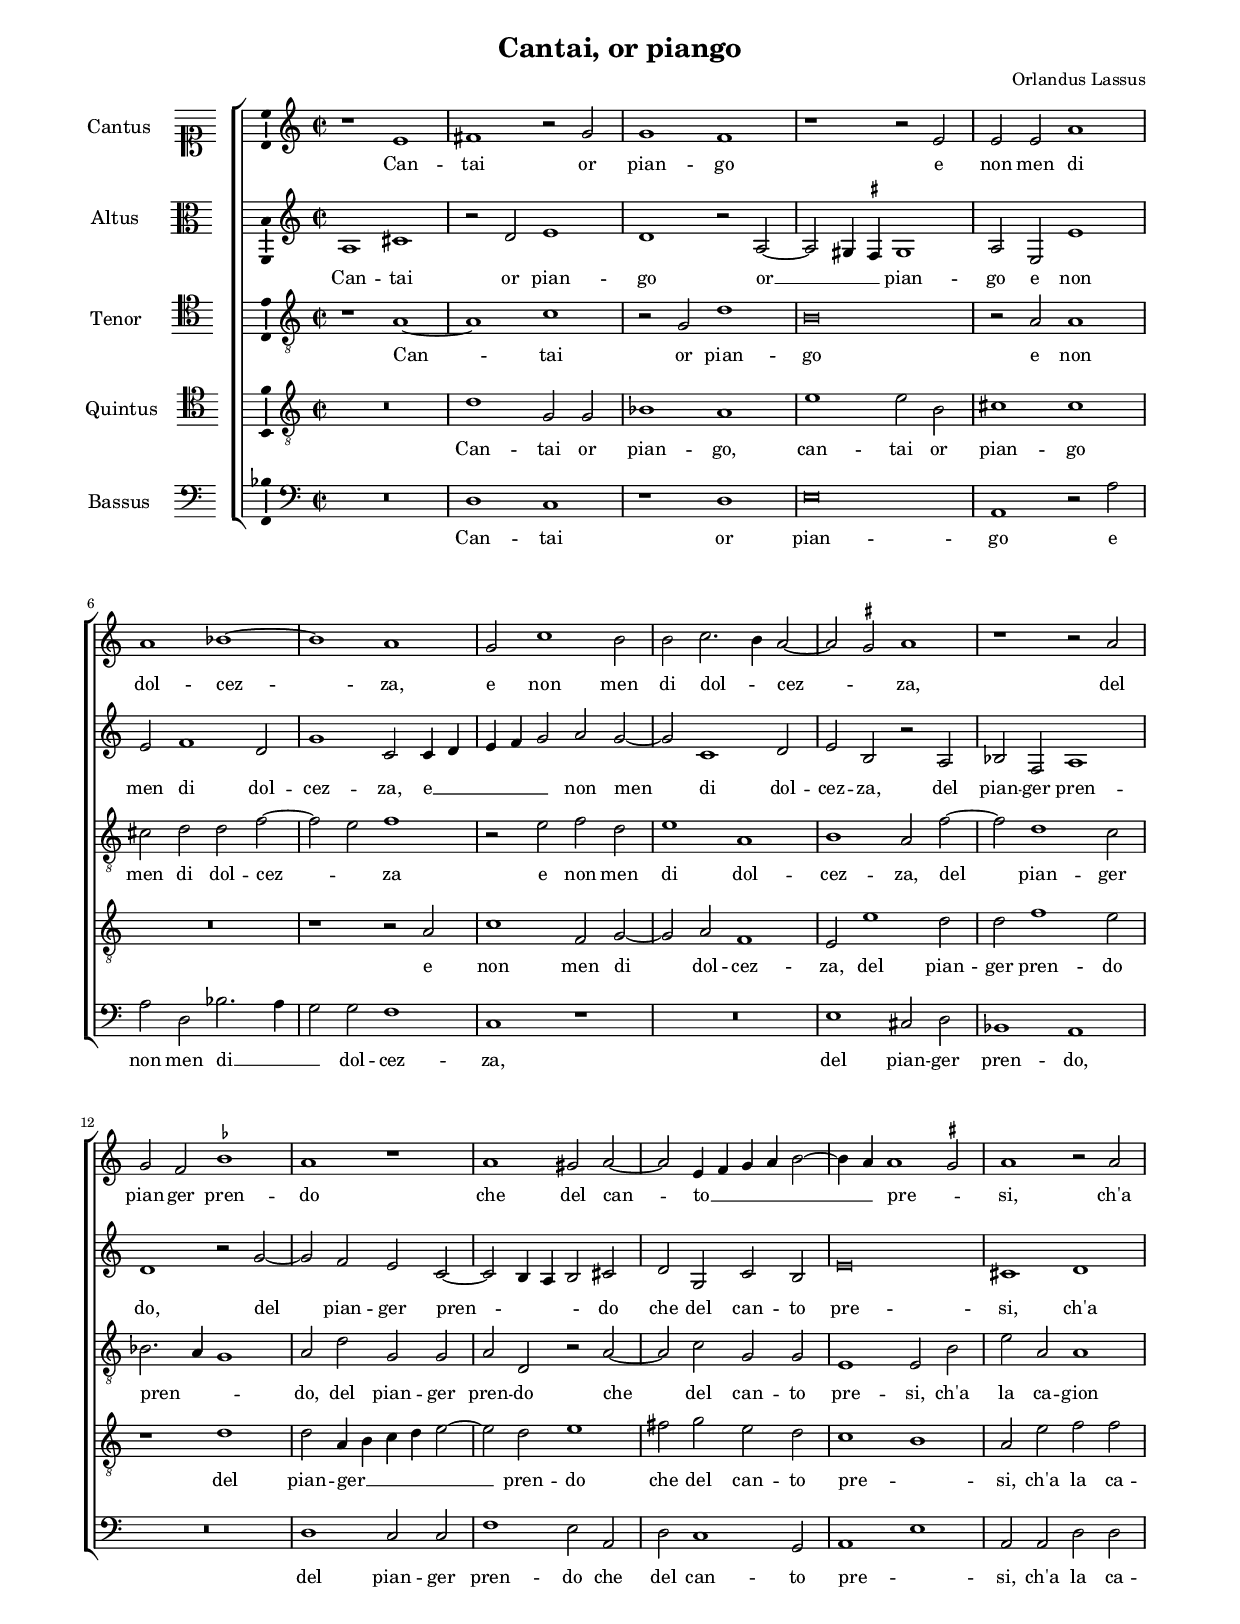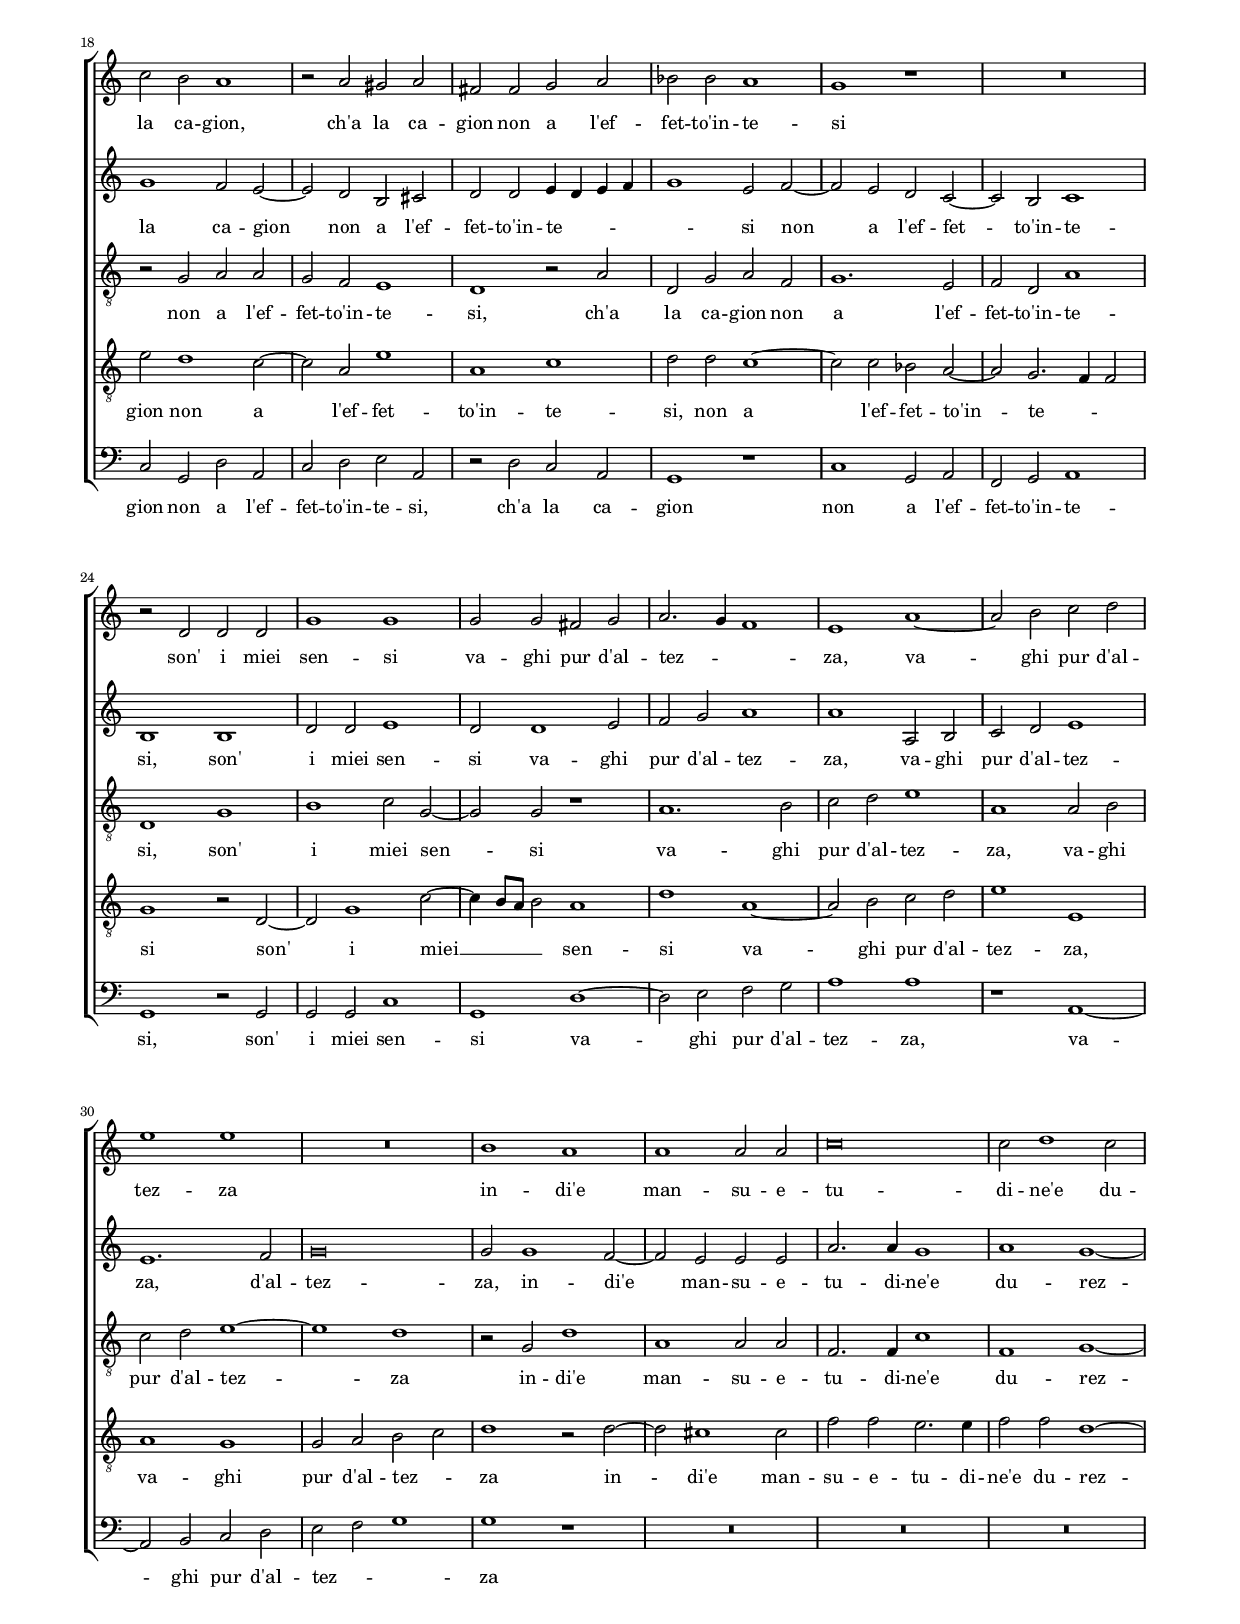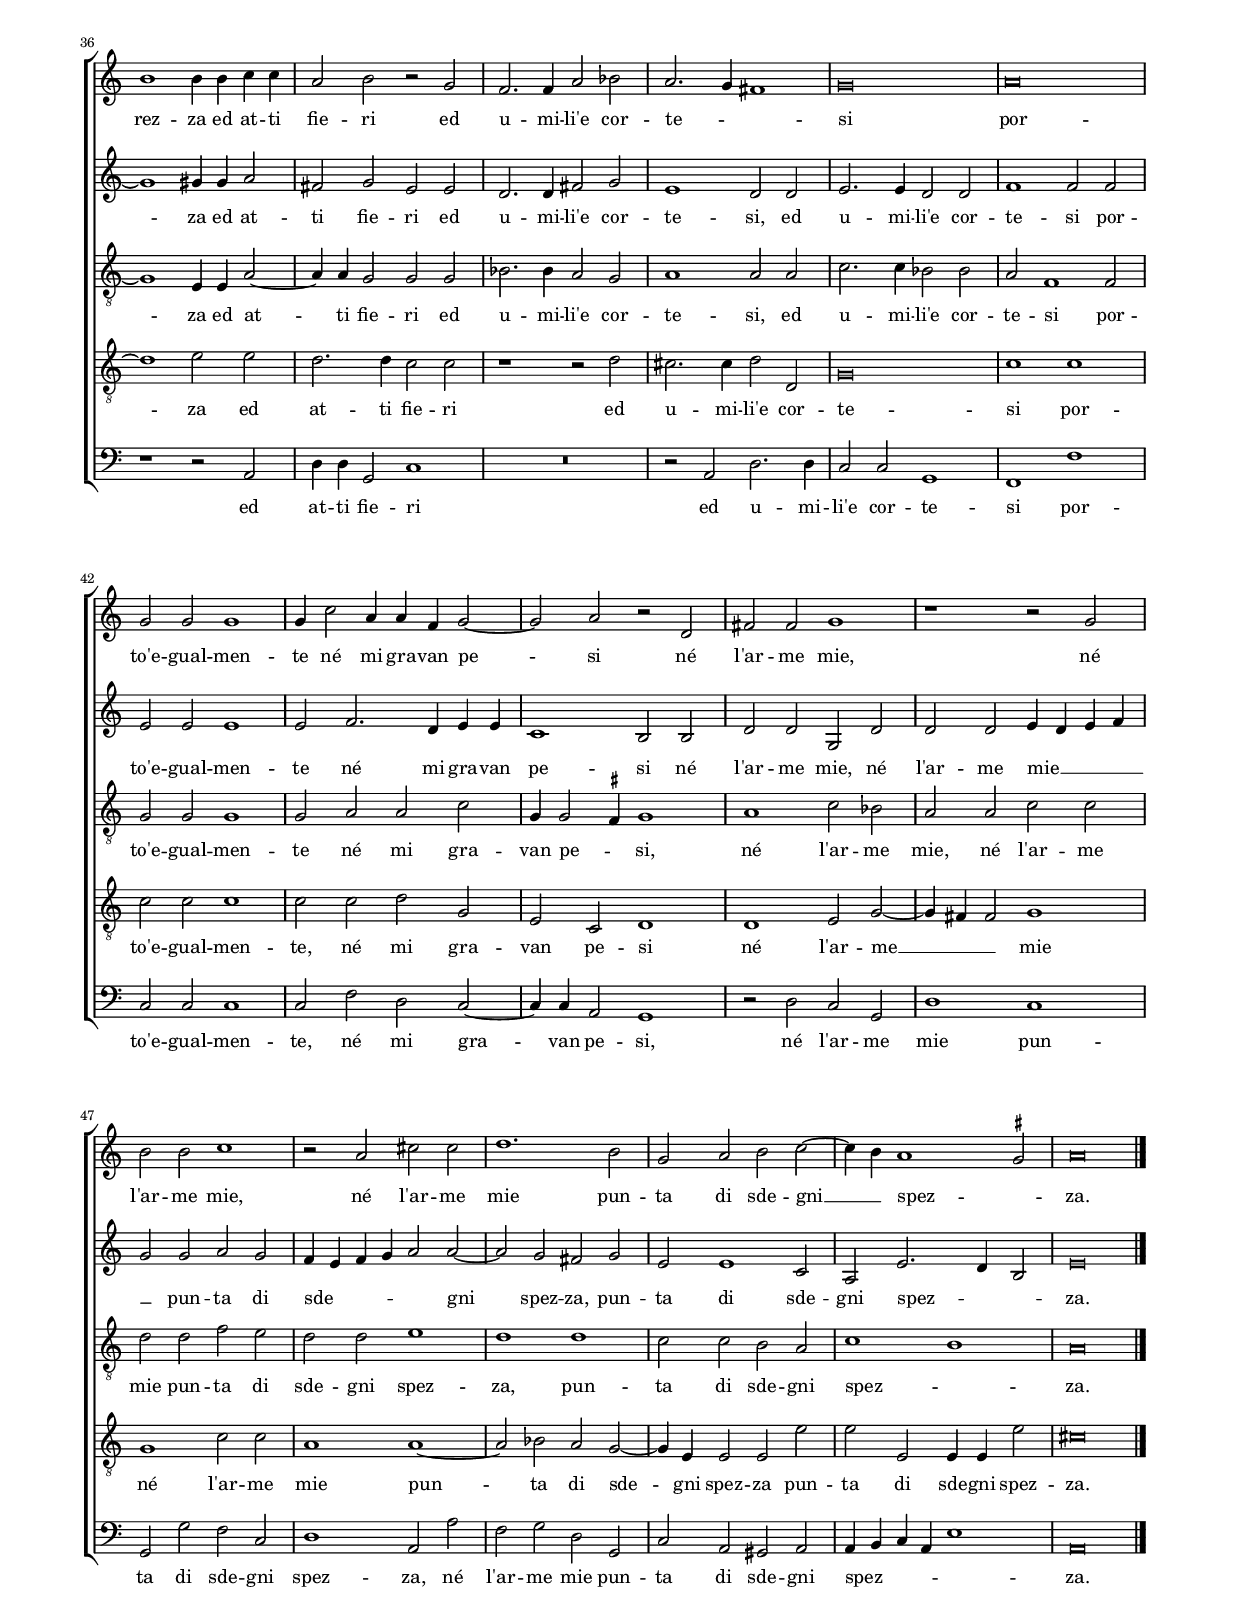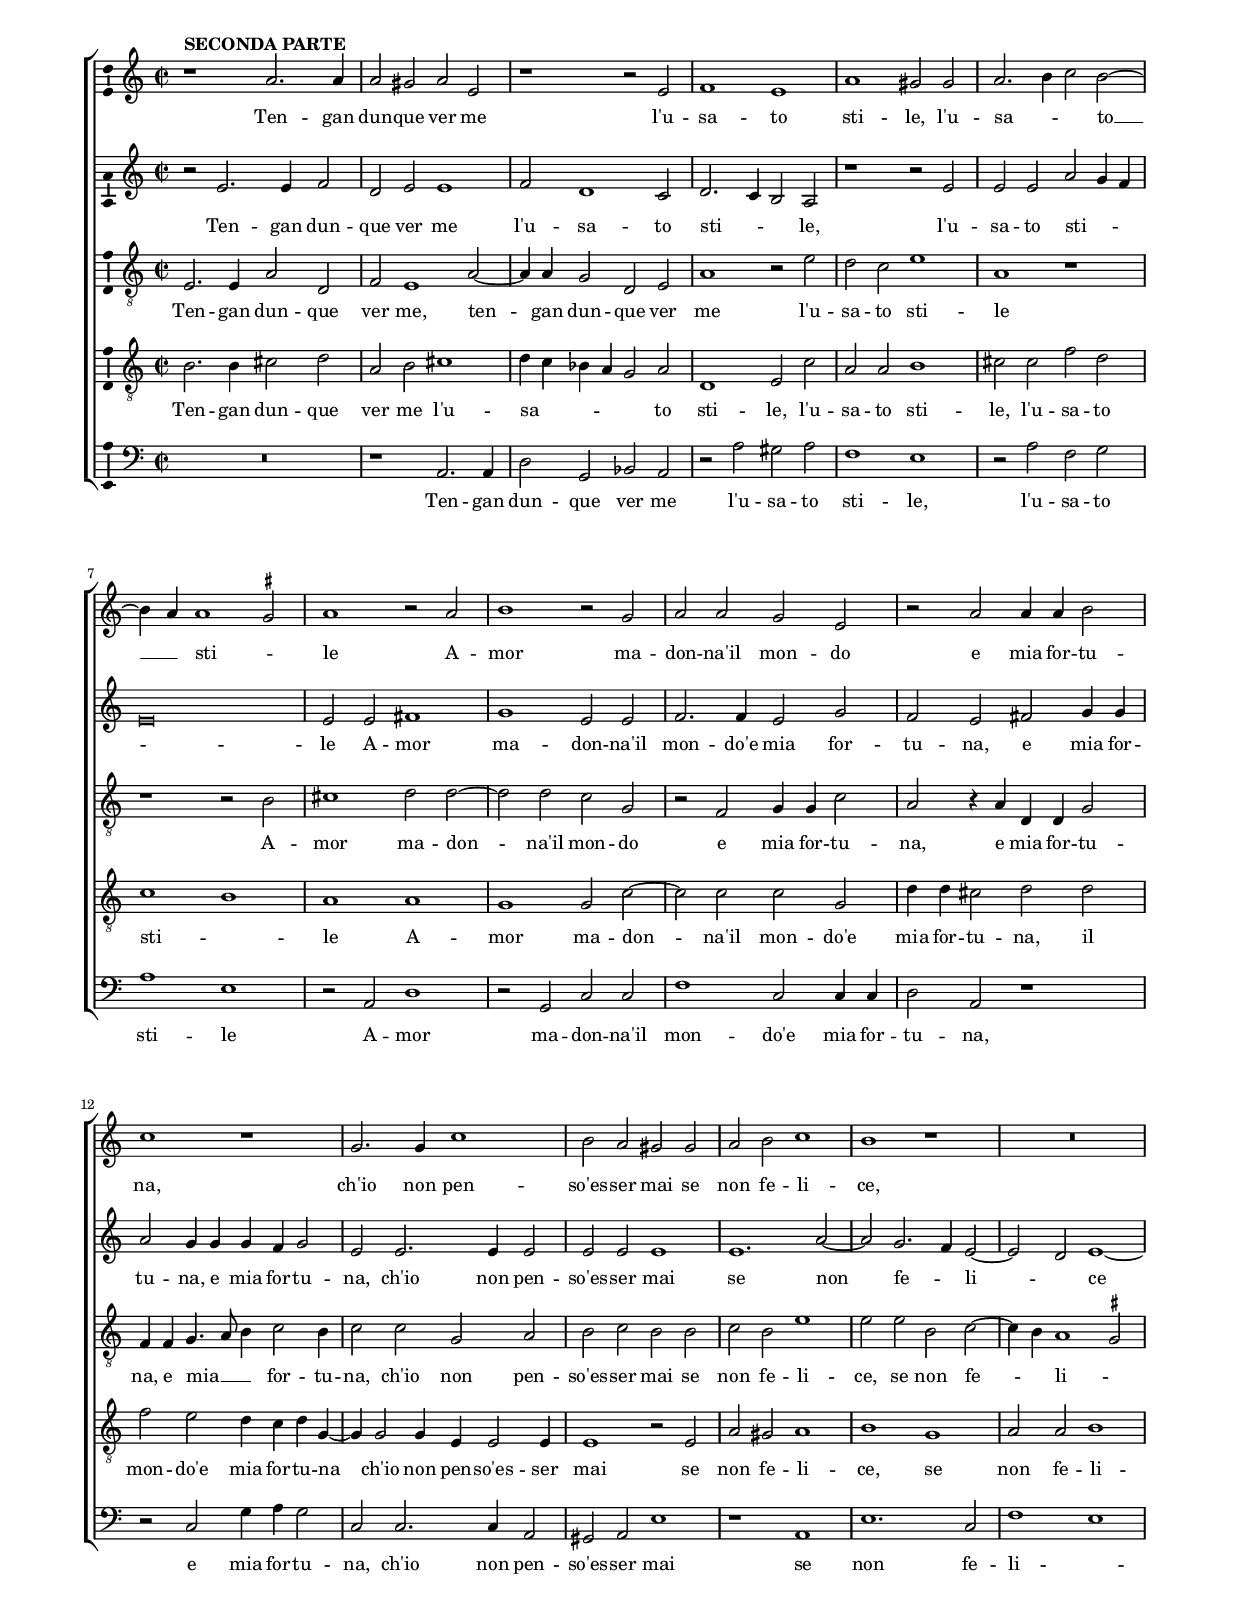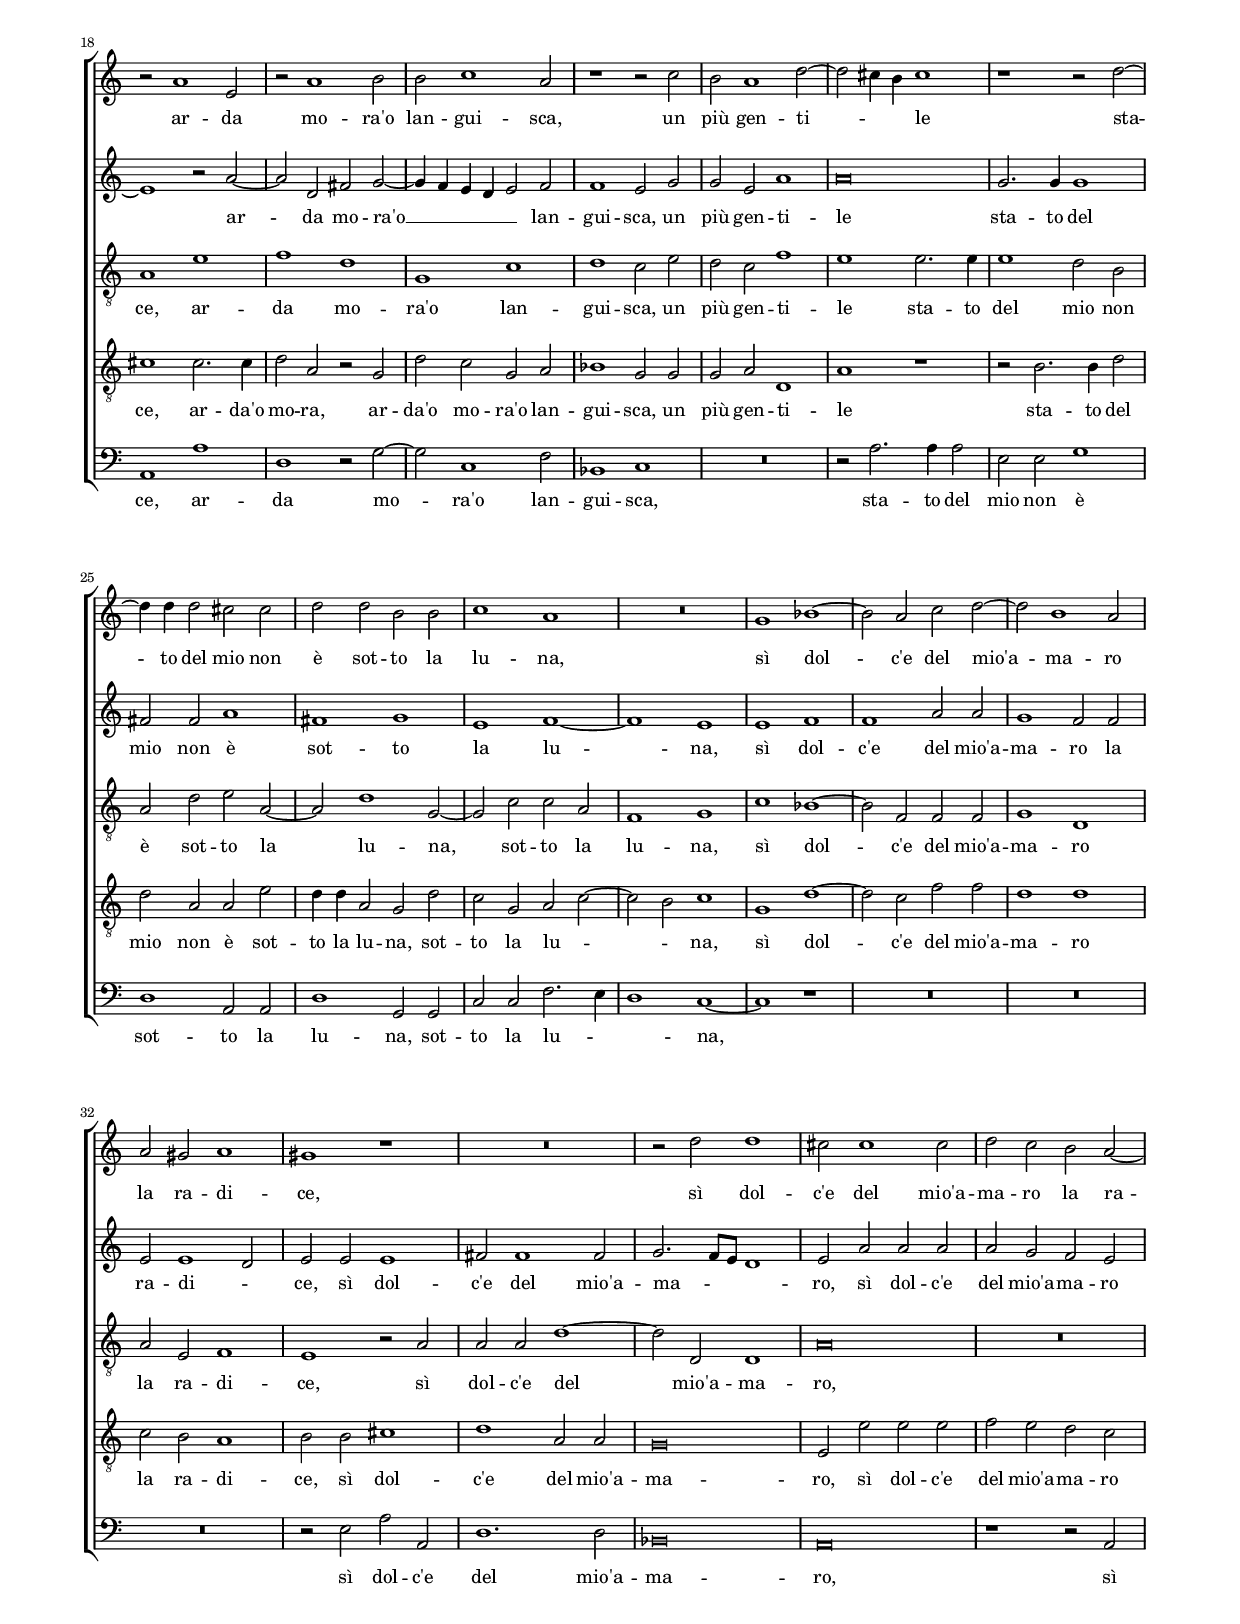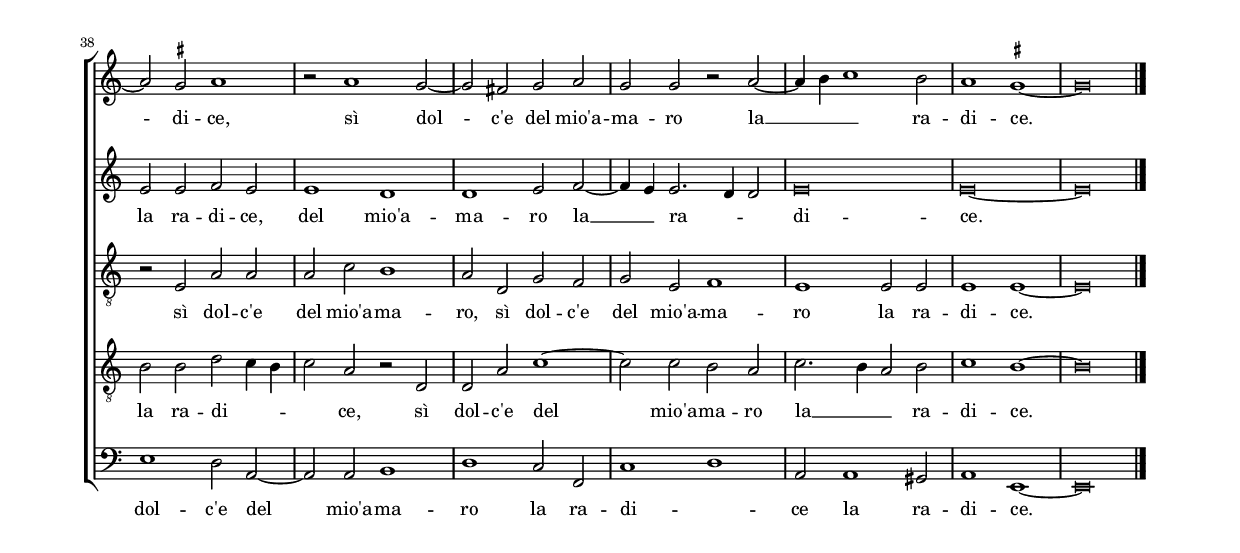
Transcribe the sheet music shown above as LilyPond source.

\header
{
  title="Cantai, or piango"
  composer="Orlandus Lassus"
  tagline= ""
}

\version "2.18.2"
\include "deutsch.ly"
#(set-global-staff-size 15)
% #(set-default-paper-size "letter")
#(ly:set-option 'point-and-click #f)

	
	ficta = { \once \set suggestAccidentals = ##t }
	
	forget = #(define-music-function (parser location music) (ly:music?) #{
		\accidentalStyle forget
		$music
		\accidentalStyle default
		#})
	
	m = \melisma
	me = \melismaEnd


\paper
	{
	top-margin = 1.6 \cm
	bottom-margin = 1.6 \cm
	left-margin = 1.6 \cm
	right-margin = 1.6 \cm
	ragged-bottom = ##f
	ragged-last-bottom = ##t
	print-page-number = ##f
	score-system-spacing = #'((basic-distance . 18) (minimum-distance . 14) (padding . 6) (strechability . 150))
	system-system-spacing = #'((basic-distance . 18) (minimum-distance . 14) (padding . 6) (strechability . 150))
	scoreTitleMarkup = \markup { \fill-line  { \null \fontsize #2 \bold \fromproperty #'header:piece \fromproperty #'header:opus } }
%	systems-per-page = 3
    page-count = 6
%	min-systems-per-page = 3
	}

global = {
	\key c \major
	\time 2/2 \set Score.measureLength = #(ly:make-moment 2/1)
	\skip 1*104 \bar "|." \pageBreak
	}
	

incipitcantus = \markup { \score {
	{
	\set Staff.instrumentName = \markup { \fontsize #1 "Cantus" }
	\key c \major
	\clef soprano
	s4 \bar ""
	}
	\layout  {
	raggedright = ##t
	indent = 1.8 \cm
	line-width = 2.5 \cm
	\context { \Staff \remove Time_signature_engraver }
	\override Staff.Clef.Y-extent = #'(0 . 0)
	}} \hspace #1 }
      
      
incipitaltus = \markup { \score {
	{
	\set Staff.instrumentName = \markup { \fontsize #1 "Altus" }
	\key c \major
	\clef alto
	s4 \bar ""
	}
	\layout  {
	raggedright = ##t
	indent = 1.8 \cm
	line-width = 2.5 \cm
	\context { \Staff \remove Time_signature_engraver }
	\override Staff.Clef.Y-extent = #'(0 . 0)
	}} \hspace #1 }


incipittenor = \markup { \score {
	{
	\set Staff.instrumentName = \markup { \fontsize #1 "Tenor" }
	\key c \major
	\clef tenor
	s4 \bar ""
	}
	\layout  {
	raggedright = ##t
	indent = 1.8 \cm
	line-width = 2.5 \cm
	\context { \Staff \remove Time_signature_engraver }
	\override Staff.Clef.Y-extent = #'(0 . 0)
	}} \hspace #1 }
      
      
incipitquintus = \markup { \score {
	{
	\set Staff.instrumentName = \markup { \fontsize #1 "Quintus" }
	\key c \major
	\clef tenor
	s4 \bar ""
	}
	\layout  {
	raggedright = ##t
	indent = 1.8 \cm
	line-width = 2.5 \cm
	\context { \Staff \remove Time_signature_engraver }
	\override Staff.Clef.Y-extent = #'(0 . 0)
	}} \hspace #1 }
      
      
incipitbassus = \markup { \score {
	{
	\set Staff.instrumentName = \markup { \fontsize #1 "Bassus" }
	\key c \major
	\clef bass
	s4 \bar ""
	}
	\layout  {
	raggedright = ##t
	indent = 1.8 \cm
	line-width = 2.5 \cm
	\context { \Staff \remove Time_signature_engraver }
	\override Staff.Clef.Y-extent = #'(0 . 0)
	}} \hspace #1 }


cantus =  \relative c''
	{
	r1 e,
	fis1 r2 g
	g1 f
	r1 r2 e
%5
	e2 e a1 |
	a1 b~
	b1 a
	g2 c1 h2
	h2 c2. h4 a2~ \noPageBreak
%10
	a2 \ficta gis a1 | \noPageBreak
	r1 r2 a \noPageBreak
	g2 f \ficta b1 \noPageBreak
	a1 r \noPageBreak
	a1 gis2 a2~
%15
	a2 e4 f g a h2~ |
	h4 a a1 \ficta gis2
	a1 r2 a
	c2 h a1
	r2 a gis a
%20
	fis2 fis g a |
	b2 b a1
	g1 r
	R\breve
	r2 d d d
%25
	g1 g |
	g2 g fis g
	a2. g4 f1
	e1 a~
	a2 h c d
%30
	e1 e |
	R\breve
	h1 a
	a1 a2 a
	c\breve
%35
	c2 d1 c2 |
	h1 h4 h c c
	a2 h r g
	f2. f4 a2 b
	a2. g4 fis1
%40
	g\breve |
	a\breve
	g2 g g1
	g4 c2 a4 a f g2~
	g2 a r d,
%45
	fis2 fis g1 |
	r1 r2 g
	h2 h c1
	r2 a cis cis
	d1. h2
%50
	g2 a h c~ |
	c4 h a1 \ficta gis2
	a\breve |
	}


altus =  \relative c'
    {
	a1 cis
	r2 d e1
	d1 r2 a~
	a2 gis4 \ficta fis gis1
%5
	a2 e e'1 |
	e2 f1 d2
	g1 c,2 c4 d
	e4 f g2 a g2~
	g2 c,1 d2
%10
	e2 h r a |
	b2 f a1
	d1 r2 g~
	g2 f e2 c~
	c2 h4 a h2 cis
%15
	d2 g, c h
	e\breve
	cis1 d
	g1 f2 e~
	e2 d h cis
%20
	d2 d e4 d e f |
	g1 e2 f~
	f2 e d c~
	c2 h c1
	h1 h
%25
	d2 d e1 |
	d2 d1 e2
	f2 g a1
	a1 a,2 h |
	c2 d e1
%30
	e1. f2 |
	g\breve
	g2 g1 f2~
	f2 e e e |
	a2. a4 g1
%35
	a g1~ |
	g1 gis4 gis a2
	fis2 g e e
	d2. d4 fis2 g |
	e1 d2 d
%40
	e2. e4 d2 d |
	f1 f2 f
	e2 e e1
	e2 f2. d4 e e |
	c1 h2 h
%45
	d2 d g, d' |
	d2 d e4 d e f 
	g2 g a g
	f4 e f g a2 a~
	a2 g fis g
%50
	e e1 c2 |
	a2 e'2. d4 h2 
	e\breve |
	}


tenor =  \relative c'
	{
	r1 a~
	a1 c
	r2 g d'1
	h\breve
%5
	r2 a a1 |
	cis2 d d f~
	f2 e f1
	r2 e f d
	e1 a,
%10
	h1 a2 f'~ |
	f2 d1 c2
	b2. a4 g1 
	a2 d g, g
	a2 d, r a'~
%15
	a2 c g g |
	e1 e2 h'
	e2 a, a1
	r2 g a a
	g2 f e1
%20
	d1 r2 a' |
	d,2 g a f
	g1. e2
	f2 d a'1
	d,1 g
%25
	h1 c2 g~ |
	g2 g r1
	a1. h2
	c2 d e1
	a,1 a2 h
%30
	c2 d e1~ |
	e1 d
	r2 g, d'1
	a1 a2 a
	f2. f4 c'1
%35
	f,1 g~ |
	g1 e4 e a2~
	a4 a g2 g g
	b2. b4 a2 g
	a1 a2 a
%40
	c2. c4 b2 b |
	a2 f1 f2
	g2 g g1
	g2 a a c
	g4 g2 \ficta fis4 g1
%45
	a1 c2 b |
	a2 a c c
	d2 d f e
	d2 d e1
	d1 d
%50
	c2 c h a |
	c1 h 
	a\breve |
	}


quintus  =  \relative c'
	{
	R\breve
	d1 g,2 g
	b1 a
	e'1 e2 h
%5
	cis1 cis |
	R\breve
	r1 r2 a
	c1 f,2 g~
	g2 a f1
%10
	e2 e'1 d2 |
	d2 f1 e2
	r1 d
	d2 a4 h c d e2~
	e2 d e1
%15
	fis2 g e d |
	c1 h 
	a2 e' f f
	e2 d1 c2~
	c2 a e'1
%20
	a,1 c |
	d2 d c1~
	c2 c b a~
	a2 g2. f4 f2 
	g1 r2 d~
%25
	d2 g1 c2~ |
	c4 h8 a h2 a1
	d1 a~
	a2 h c d
	e1 e,
%30
	a1 g |
	g2 a h c 
	d1 r2 d~
	d2 cis1 cis2
	f2 f e2. e4
%35
	f2 f d1~ |
	d1 e2 e
	d2. d4 c2 c
	r1 r2 d
	cis2. cis4 d2 d,
%40
	g\breve |
	c1 c
	c2 c c1
	c2 c d g,
	e2 c d1
%45
	d1 e2 g~ |
	g4 fis4 fis2 g1
	g1 c2 c
	a1 a~
	a2 b a g~
%50
	g4 e e2 e e' |
	e2 e, e4 e e'2
	cis\breve |
	}


bassus  =  \relative c
	{
	R\breve
	d1 c
	r1 d
	e\breve
%5
	a,1 r2 a' |
	a2 d, b'2. a4
	g2 g f1
	c1 r
	R\breve
%10
	e1 cis2 d |
	b1 a
	R\breve
	d1 c2 c
	f1 e2 a,
%15
	d2 c1 g2 |
	a1 e' 
	a,2 a d d
	c2 g d' a
	c2 d e a,
%20
	r2 d c a |
	g1 r
	c1 g2 a
	f2 g a1
	g1 r2 g
%25
	g2 g c1 |
	g1 d'~
	d2 e f g
	a1 a
	r1 a,~
%30
	a2 h c d |
	e2 f g1 
	g1 r
	R\breve
	R\breve
%35
	R\breve |
	r1 r2 a,
	d4 d g,2 c1
	R\breve
	r2 a d2. d4
%40
	c2 c g1 |
	f1 f'
	c2 c c1
	c2 f d c~
	c4 c a2 g1
%45
	r2 d' c g |
	d'1 c
	g2 g' f c
	d1 a2 a'
	f2 g d g,
%50
	c2 a gis a |
	a4 h c a e'1 
	a,\breve |
	}


lyricscantus = \lyricmode {
	Can -- tai or pian -- go e non men di dol -- cez -- za,
	e non men di dol -- _ cez -- _ za,
	del pian -- ger pren -- do che del can -- to __ _ _ _ _ _ pre -- _ si,
	ch'a la ca -- gion,
	ch'a la ca -- gion non a l'ef -- fet -- to'in -- te -- si
	son' i miei sen -- si va -- ghi pur d'al -- tez -- _ _ za,
	va -- ghi pur d'al -- tez -- za
	in -- di'e man -- su -- e -- tu -- di -- ne'e du -- rez -- za
	ed at -- ti fie -- ri ed u -- mi -- li'e cor -- te -- _ _ si
	por -- to'e -- gual -- men -- te né mi gra -- van pe -- si
	né l'ar -- me mie,
	né l'ar -- me mie,
	né l'ar -- me mie pun -- ta di sde -- gni __ _ spez -- _ za.
	}


lyricsaltus = \lyricmode {
	Can -- tai or pian -- go
	or __ _ _ pian -- go e non men di dol -- cez -- za,
	e __ _ _ _ _ non men di dol -- cez -- za,
	del pian -- ger pren -- do,
	del pian -- ger pren -- _ _ _ do che del can -- to pre -- si,
	ch'a la ca -- gion non a l'ef -- fet -- to'in -- te -- _ _ _ _ si
	non a l'ef -- fet -- to'in -- te -- si,
	son' i miei sen -- si va -- ghi pur d'al -- tez -- za,
	va -- ghi pur d'al -- tez -- za,
	d'al -- tez -- za,
	in -- di'e man -- su -- e -- tu -- di -- ne'e du -- rez -- za
	ed at -- ti fie -- ri ed u -- mi -- li'e cor -- te -- si,
	ed u -- mi -- li'e cor -- te -- si
	por -- to'e -- gual -- men -- te né mi gra -- van pe -- si
	né l'ar -- me mie,
	né l'ar -- me mie __ _ _ _ _ pun -- ta di sde -- _ _ _ _ gni spez -- za,
	pun -- ta di sde -- gni spez -- _ _ za.
	}


lyricstenor = \lyricmode {
	Can -- tai or pian -- go e non men di dol -- cez -- _ za
	e non men di dol -- cez -- za,
	del pian -- ger pren -- _ _ do,
	del pian -- ger pren -- do che del can -- to pre -- si,
	ch'a la ca -- gion non a l'ef -- fet -- to'in -- te -- si,
	ch'a la ca -- gion non a l'ef -- fet -- to'in -- te -- si,
	son' i miei sen -- si va -- ghi pur d'al -- tez -- za,
	va -- ghi pur d'al -- tez -- za
	in -- di'e man -- su -- e -- tu -- di -- ne'e du -- rez -- za
	ed at -- ti fie -- ri ed u -- mi -- li'e cor -- te -- si,
	ed u -- mi -- li'e cor -- te -- si
	por -- to'e -- gual -- men -- te né mi gra -- van pe -- _ si,
	né l'ar -- me mie,
	né l'ar -- me mie pun -- ta di sde -- gni spez -- za,
	pun -- ta di sde -- gni spez -- _ za.
	}


lyricsquintus = \lyricmode {
	Can -- tai or pian -- go,
	can -- tai or pian -- go e non men di dol -- cez -- za,
	del pian -- ger pren -- do
	del pian -- ger __ _ _ _ _ pren -- do che del can -- to pre -- _ si,
	ch'a la ca -- gion non a l'ef -- fet -- to'in -- te -- si,
	non a l'ef -- fet -- to'in -- te -- _ _ si
	son' i miei __ _ _ _ sen -- si va -- ghi pur d'al -- tez -- za,
	va -- ghi pur d'al -- tez -- _ za
	in -- di'e man -- su -- e -- tu -- di -- ne'e du -- rez -- za
	ed at -- ti fie -- ri ed u -- mi -- li'e cor -- te -- si
	por -- to'e -- gual -- men -- te, né mi gra -- van pe -- si
	né l'ar -- me __ _ _ mie
	né l'ar -- me mie pun -- ta di sde -- gni spez -- za
	pun -- ta di sde -- gni spez -- za.
	}


lyricsbassus = \lyricmode {
	Can -- tai or pian -- go e non men di __ _ _ dol -- cez -- za,
	del pian -- ger pren -- do,
	del pian -- ger pren -- do che del can -- to pre -- _ si,
	ch'a la ca -- gion non a l'ef -- fet -- to'in -- te -- si,
	ch'a la ca -- gion non a l'ef -- fet -- to'in -- te -- si,
	son' i miei sen -- si va -- ghi pur d'al -- tez -- za,
	va -- ghi pur d'al -- tez -- _ _ za
	ed at -- ti fie -- ri ed u -- mi -- li'e cor -- te -- si
	por -- to'e -- gual -- men -- te, né mi gra -- van pe -- si,
	né l'ar -- me mie pun -- ta di sde -- gni spez -- za,
	né l'ar -- me mie pun -- ta di sde -- gni spez -- _ _ _ _ za.
	}


\score
{  
  % \transpose {
	\new ChoirStaff \with { \override StaffGrouper.staff-staff-spacing.basic-distance = #12 }
	<<

	\new Staff << \global
	\new Voice="v1" {
		\set Staff.instrumentName=\incipitcantus
		\set Staff.midiInstrument = "reed organ"
		\clef violin
		\cantus }
	\new Lyrics \lyricsto "v1" {\lyricscantus }
	>>


	\new Staff << \global
	\new Voice="v2" {
		\set Staff.instrumentName=\incipitaltus
		\set Staff.midiInstrument = "reed organ"
		\clef violin 
		\altus}
	\new Lyrics \lyricsto "v2" {\lyricsaltus }
	>>


	\new Staff << \global
	\new Voice="v3" {
		\set Staff.instrumentName=\incipittenor
		\set Staff.midiInstrument = "reed organ"
		\clef "G_8"
		\tenor }
	\new Lyrics \lyricsto "v3" {\lyricstenor }
	>>


	\new Staff << \global
	\new Voice="v5" {
		\set Staff.instrumentName=\incipitquintus
		\set Staff.midiInstrument = "reed organ"
		\clef "G_8"
		\quintus}
	\new Lyrics \lyricsto "v5" {\lyricsquintus }
	>>


	\new Staff << \global
	\new Voice="v4" {
		\set Staff.instrumentName=\incipitbassus
		\set Staff.midiInstrument = "reed organ"
		\clef bass
		\bassus }
	\new Lyrics \lyricsto "v4" {\lyricsbassus}
	>>

	>>
	% } % transpose

	\layout
	{
	indent = 2.5 \cm
	\context { \Staff \override TimeSignature.break-visibility = #end-of-line-invisible }
	\context { \Lyrics \override VerticalAxisGroup.nonstaff-relatedstaff-spacing.padding = #1.3 }
    \context { \Staff \consists "Ambitus_engraver" }
%	\context { \Staff \override InstrumentName.X-offset = #'-25 }
	\context { \Score \override BarNumber.padding = #2 }
	\context { \Voice \override NoteHead.style = #'baroque }
	}

%	\header { piece = "PRIMA PARS" }

\midi
	{
    	\tempo 2 = 90
	}

}

%%%%%%%%%%%%%%%%%%%%  PARS SECUNDA


global = {
	\key c \major
	\time 2/2 \set Score.measureLength = #(ly:make-moment 2/1)
	\skip 1*88 \bar "|."
	}


cantus =  \relative c''
	{
	r1^\markup { \left-align \bold "SECONDA PARTE" } a2. a4
	a2 gis a e
	r1 r2 e
	f1 e
%5
	a1 gis2 gis |
	a2. h4 c2 h~
	h4 a a1 \ficta gis2 
	a1 r2 a
	h1 r2 g
%10
	a2 a g e |
	r2 a a4 a h2
	c1 r
	g2. g4 c1
	h2 a gis gis
%15
	a2 h c1 |
	h1 r
	R\breve
	r2 a1 e2
	r2 a1 h2
%20
	h2 c1 a2 |
	r1 r2 c
	h2 a1 d2~
	d2 cis4 h cis1
	r1 r2 d~
%25
	d4 d d2 cis cis |
	d2 d h h
	c1 a
	R\breve
	g1 b~
%30
	b2 a c d~ |
	d2 h1 a2
	a2 gis a1
	gis1 r
	R\breve
%35
	r2 d' d1 |
	cis2 cis1 cis2
	d2 c h a~
	a2 \ficta gis a1
	r2 a1 g2~
%40
	g2 fis g a |
	g2 g r a~
	a4 h c1 h2
	a1 \ficta gis~
	gis\breve |
	}


altus =  \relative c'
        {
	r2 e2. e4 f2
	d2 e e1
	f2 d1 c2
	d2. c4 h2 a
%5
	r1 r2 e' |
	e2 e a2 g4 f
	e\breve 
	e2 e fis1
	g1 e2 e
%10
	f2.f4 e2 g |
	f2 e fis g4 g
	a2 g4 g g f g2
	e2 e2. e4 e2
	e2 e e1
%15
	e1. a2~ |
	a2 g2. f4 e2~
	e2 d e1~
	e1 r2 a~
	a2 d, fis g~
%20
	g4 f e d e2 f |
	f1 e2 g
	g2 e a1
	a\breve
	g2. g4 g1
%25
	fis2 fis a1 |
	fis1 g
	e1 f~
	f1 e
	e1 f
%30
	f1 a2 a |
	g1 f2 f
	e2 e1 d2 
	e2 e e1
	fis2 fis1 fis2
%35
	g2. f8 e d1 |
	e2 a a a
	a2 g f e
	e2 e f e
	e1 d
%40
	d1 e2 f~ |
	f4 e e2. d4 d2 
	e\breve
	e\breve~
	e\breve |
	}


tenor =  \relative c'
	{
	e,2. e4 a2 d,
	f2 e1 a2~
	a4 a g2 d e
	a1 r2 e'
%5
	d2 c e1 |
	a,1 r
	r1 r2 h
	cis1 d2 d~
	d2 d c g
%10
	r2 f g4 g c2 |
	a2 r4 a d, d g2
	f4 f g4. a8 h4 c2 h4
	c2 c g a
	h2 c h h
%15
	c2 h e1 |
	e2 e h c~
	c4 h a1 \ficta gis2
	a1 e'
	f1 d
%20
	g,1 c |
	d1 c2 e
	d2 c f1
	e1 e2. e4
	e1 d2 h
%25
	a2 d e a,~ |
	a2 d1 g,2~
	g2 c c a
	f1 g
	c1 b~
%30
	b2 f f f |
	g1 d
	a'2 e f1
	e1 r2 a
	a2 a d1~
%35
	d2 d, d1 |
	a'\breve
	R\breve
	r2 e a a
	a2 c h1
%40
	a2 d, g f |
	g2 e f1
	e1 e2 e
	e1 e~
	e\breve |
	}


quintus  =  \relative c'
	{
	h2. h4 cis2 d
	a2 h cis1
	d4 c b a g2 a
	d,1 e2 c'
%5
	a2 a h1 |
	cis2 cis f d
	c1 h 
	a1 a
	g1 g2 c~
%10
	c2 c c g |
	d'4 d cis2 d d
	f2 e d4 c d4 g,~
	g4 g2 g4 e e2 e4
	e1 r2 e
%15
	a2 gis a1 |
	h1 g
	a2 a h1
	cis1 cis2. cis4
	d2 a r g
%20
	d'2 c g a |
	b1 g2 g
	g2 a d,1
	a'1 r
	r2 h2. h4 d2
%25
	d2 a a e' |
	d4 d a2 g d'
	c2 g a c~
	c2 h c1 
	g1 d'~
%30
	d2 c f f |
	d1 d
	c2 h a1
	h2 h cis1
	d1 a2 a
%35
	g\breve |
	e2 e' e e
	f2 e d c
	h2 h d2 c4 h
	c2 a r d,
%40
	d2 a' c1~ |
	c2 c h a
	c2. h4 a2 h
	c1 h~
	h\breve |
	}


bassus  =  \relative c
	{
	R\breve
	r1 a2. a4
	d2 g, b a
	r2 a' gis a
%5
	f1 e |
	r2 a f g
	a1 e
	r2 a, d1
	r2 g, c c
%10
	f1 c2 c4 c |
	d2 a r1
	r2 c g'4 a g2
	c,2 c2. c4 a2
	gis2 a e'1
%15
	r1 a, |
	e'1. c2
	f1 e 
	a,1 a'
	d,1 r2 g2~
%20
	g2 c,1 f2 |
	b,1 c
	R\breve
	r2 a'2. a4 a2
	e2 e g1
%25
	d1 a2 a |
	d1 g,2 g
	c2 c f2. e4
	d1 c~
	c1 r
%30
	R\breve |
	R\breve
	R\breve
	r2 e a a,
	d1. d2
%35
	b\breve |
	a\breve
	r1 r2 a
	e'1 d2 a~
	a2 a h1
%40
	d1 c2 f, |
	c'1 d 
	a2 a1 gis2
	a1 e~
	e\breve |
	}


lyricscantus = \lyricmode {
	Ten -- gan dun -- que ver me l'u -- sa -- to sti -- le,
	l'u -- sa -- _ _ to __ _ sti -- _ le
	A -- mor ma -- don -- na'il mon -- do e mia for -- tu -- na,
	ch'io non pen -- so'es -- ser mai se non fe -- li -- ce,
	ar -- da mo -- ra'o lan -- gui -- sca, un più gen -- ti -- _ _ le
	sta -- to del mio non è sot -- to la lu -- na,
	sì dol -- c'e del mio'a -- ma -- ro la ra -- di -- ce,
	sì dol -- c'e del mio'a -- ma -- ro la ra -- di -- ce,
	sì dol -- c'e del mio'a -- ma -- ro la __ _ _ ra -- di -- ce.
	}


lyricsaltus = \lyricmode {
	Ten -- gan dun -- que ver me l'u -- sa -- to sti -- _ _ le,
	l'u -- sa -- to sti -- _ _ _ le
	A -- mor ma -- don -- na'il mon -- do'e mia for -- tu -- na,
	e mia for -- tu -- na,
	e mia for -- tu -- na,
	ch'io non pen -- so'es -- ser mai se non fe -- _ li -- _ ce
	ar -- da mo -- ra'o __ _ _ _ _ lan -- gui -- sca, un più gen -- ti -- le
	sta -- to del mio non è sot -- to la lu -- na,
	sì dol -- c'e del mio'a -- ma -- ro la ra -- di -- _ ce,
	sì dol -- c'e del mio'a -- ma -- _ _ _ ro,
	sì dol -- c'e del mio'a -- ma -- ro la ra -- di -- ce,
	del mio'a -- ma -- ro la __ _ ra -- _ _ di -- ce.
	}


lyricstenor = \lyricmode {
	Ten -- gan dun -- que ver me,
	ten -- gan dun -- que ver me l'u -- sa -- to sti -- le
	A -- mor ma -- don -- na'il mon -- do e mia for -- tu -- na,
	e mia for -- tu -- na,
	e mia __ _ _ for -- tu -- na,
	ch'io non pen -- so'es -- ser mai se non fe -- li -- ce,
	se non fe -- _ li -- _ ce,
	ar -- da mo -- ra'o lan -- gui -- sca, un più gen -- ti -- le
	sta -- to del mio non è sot -- to la lu -- na,
	sot -- to la lu -- na,
	sì dol -- c'e del mio'a -- ma -- ro la ra -- di -- ce,
	sì dol -- c'e del mio'a -- ma -- ro,
	sì dol -- c'e del mio'a -- ma -- ro,
	sì dol -- c'e del mio'a -- ma -- ro la ra -- di -- ce.
	}


lyricsquintus = \lyricmode {
	Ten -- gan dun -- que ver me l'u -- sa -- _ _ _ _ to sti -- le,
	l'u -- sa -- to sti -- le,
	l'u -- sa -- to sti -- _ le
	A -- mor ma -- don -- na'il mon -- do'e mia for -- tu -- na,
	il mon -- do'e mia for -- tu -- na
	ch'io non pen -- so'es -- ser mai se non fe -- li -- ce,
	se non fe -- li -- ce,
	ar -- da'o mo -- ra,
	ar -- da'o mo -- ra'o lan -- gui -- sca, un più gen -- ti -- le
	sta -- to del mio non è sot -- to la lu -- na,
	sot -- to la lu -- _ _ na,
	sì dol -- c'e del mio'a -- ma -- ro la ra -- di -- ce,
	sì dol -- c'e del mio'a -- ma -- ro,
	sì dol -- c'e del mio'a -- ma -- ro la ra -- di -- _ _ _ ce,
	sì dol -- c'e del mio'a -- ma -- ro la __ _ _ ra -- di -- ce.
	}


lyricsbassus = \lyricmode {
	Ten -- gan dun -- que ver me l'u -- sa -- to sti -- le,
	l'u -- sa -- to sti -- le
	A -- mor ma -- don -- na'il mon -- do'e mia for -- tu -- na,
	e mia for -- tu -- na,
	ch'io non pen -- so'es -- ser mai se non fe -- li -- _ ce,
	ar -- da mo -- ra'o lan -- gui -- sca,
	sta -- to del mio non è sot -- to la lu -- na,
	sot -- to la lu -- _ _ na,
	sì dol -- c'e del mio'a -- ma -- ro,
	sì dol -- c'e del mio'a -- ma -- ro la ra -- di -- _ ce
	la ra -- di -- ce.
	}


\score
{  
  % \transpose {
	\new ChoirStaff \with { \override StaffGrouper.staff-staff-spacing.basic-distance = #12 }
	<<

	\new Staff <<\global
	\new Voice="v1" {
	  %\set Staff.instrumentName=Cantus
		\set Staff.midiInstrument = "reed organ"
		\clef violin
		\cantus }
	\new Lyrics \lyricsto "v1" {\lyricscantus }
	>>


	\new Staff << \global
	\new Voice="v2" {
	  %\set Staff.instrumentName=Altus
		\set Staff.midiInstrument = "reed organ"
		\clef violin 
		\altus}
	\new Lyrics \lyricsto "v2" {\lyricsaltus }
	>>


	\new Staff <<\global
	\new Voice="v3" {
	  %\set Staff.instrumentName=Tenor
		\set Staff.midiInstrument = "reed organ"
		\clef "G_8"
		\tenor }
	\new Lyrics \lyricsto "v3" {\lyricstenor }
	>>


	\new Staff << \global
	\new Voice="v5" {
	  %\set Staff.instrumentName=Quintus
		\set Staff.midiInstrument = "reed organ"
		\clef "G_8"
		\quintus}
	\new Lyrics \lyricsto "v5" {\lyricsquintus }
	>>


	\new Staff <<\global
	\new Voice="v4" {
	  %\set Staff.instrumentName=Bassus
		\set Staff.midiInstrument = "reed organ"
		\clef bass
		\bassus }
	\new Lyrics \lyricsto "v4" {\lyricsbassus}
	>>
	
	>>
	% } % transpose

	\layout
	{
	indent = 0 \cm
	\context { \Staff \override TimeSignature.break-visibility = #end-of-line-invisible }
	\context { \Lyrics \override VerticalAxisGroup.nonstaff-relatedstaff-spacing.padding = #1.3 }
    \context { \Staff \consists "Ambitus_engraver" }
%	\context { \Staff \override InstrumentName.X-offset = #'-25 }
	\context { \Score \override BarNumber.padding = #2 }
	\context { \Voice \override NoteHead.style = #'baroque }
	}

%	\header { piece = \markup { \vspace #2 "SECUNDA PARS"} }

\midi
	{
    	\tempo 2 = 90
	}
	
}

% EOF